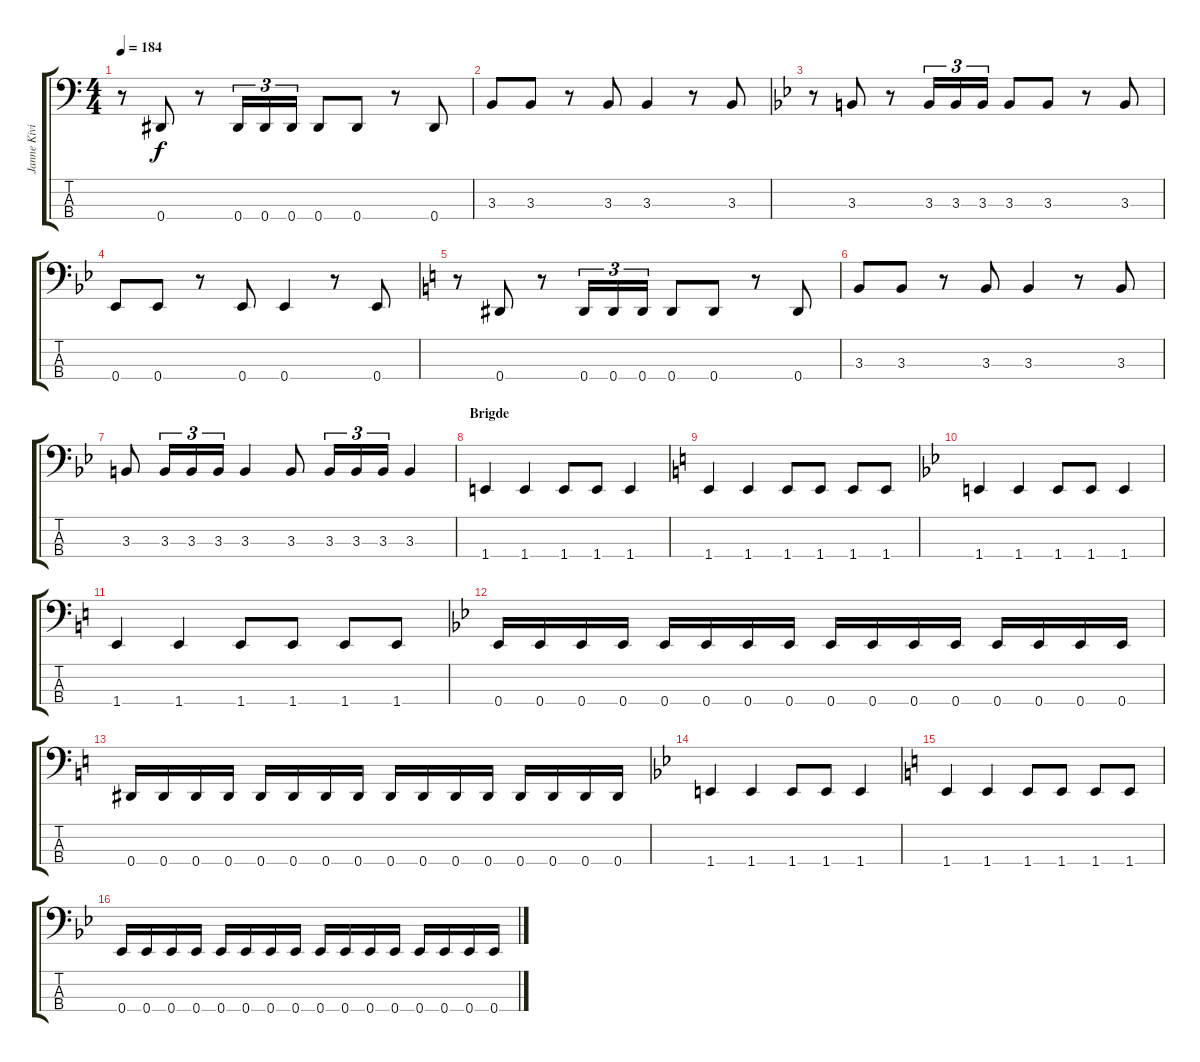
\track ("Janne Kivilahti - Bass" "Janne Kivi") {instrument electricbassfinger}
\staff {score tabs}
\tuning (Gb2 Db2 Ab1 Eb1) {hide}
\ts (4 4)
\tempo 184
\clef f4
\ks c
r.8{dy f} 0.4.8 r.8 0.4.16{tu (3 2)} 0.4.16{tu (3 2)} 0.4.16{tu (3 2)} 0.4.8 0.4.8 r.8 0.4.8 |
3.3.8 3.3.8 r.8 3.3.8 3.3.4 r.8 3.3.8 |
\ks gminor
r.8 3.3.8 r.8 3.3.16{tu (3 2)} 3.3.16{tu (3 2)} 3.3.16{tu (3 2)} 3.3.8 3.3.8 r.8 3.3.8 |
0.4.8 0.4.8 r.8 0.4.8 0.4.4 r.8 0.4.8 |
\ks c
r.8 0.4.8 r.8 0.4.16{tu (3 2)} 0.4.16{tu (3 2)} 0.4.16{tu (3 2)} 0.4.8 0.4.8 r.8 0.4.8 |
3.3.8 3.3.8 r.8 3.3.8 3.3.4 r.8 3.3.8 |
\ks gminor
3.3.8 3.3.16{tu (3 2)} 3.3.16{tu (3 2)} 3.3.16{tu (3 2)} 3.3.4 3.3.8 3.3.16{tu (3 2)} 3.3.16{tu (3 2)} 3.3.16{tu (3 2)} 3.3.4 |
\section ("" "Brigde")
1.4.4 1.4.4 1.4.8 1.4.8 1.4.4 |
\ks c
1.4.4 1.4.4 1.4.8 1.4.8 1.4.8 1.4.8 |
\ks gminor
1.4.4 1.4.4 1.4.8 1.4.8 1.4.4 |
\ks c
1.4.4 1.4.4 1.4.8 1.4.8 1.4.8 1.4.8 |
\ks gminor
0.4.16 0.4.16 0.4.16 0.4.16 0.4.16 0.4.16 0.4.16 0.4.16 0.4.16 0.4.16 0.4.16 0.4.16 0.4.16 0.4.16 0.4.16 0.4.16 |
\ks c
0.4.16 0.4.16 0.4.16 0.4.16 0.4.16 0.4.16 0.4.16 0.4.16 0.4.16 0.4.16 0.4.16 0.4.16 0.4.16 0.4.16 0.4.16 0.4.16 |
\ks gminor
1.4.4 1.4.4 1.4.8 1.4.8 1.4.4 |
\ks c
1.4.4 1.4.4 1.4.8 1.4.8 1.4.8 1.4.8 |
\ks gminor
0.4.16 0.4.16 0.4.16 0.4.16 0.4.16 0.4.16 0.4.16 0.4.16 0.4.16 0.4.16 0.4.16 0.4.16 0.4.16 0.4.16 0.4.16 0.4.16
